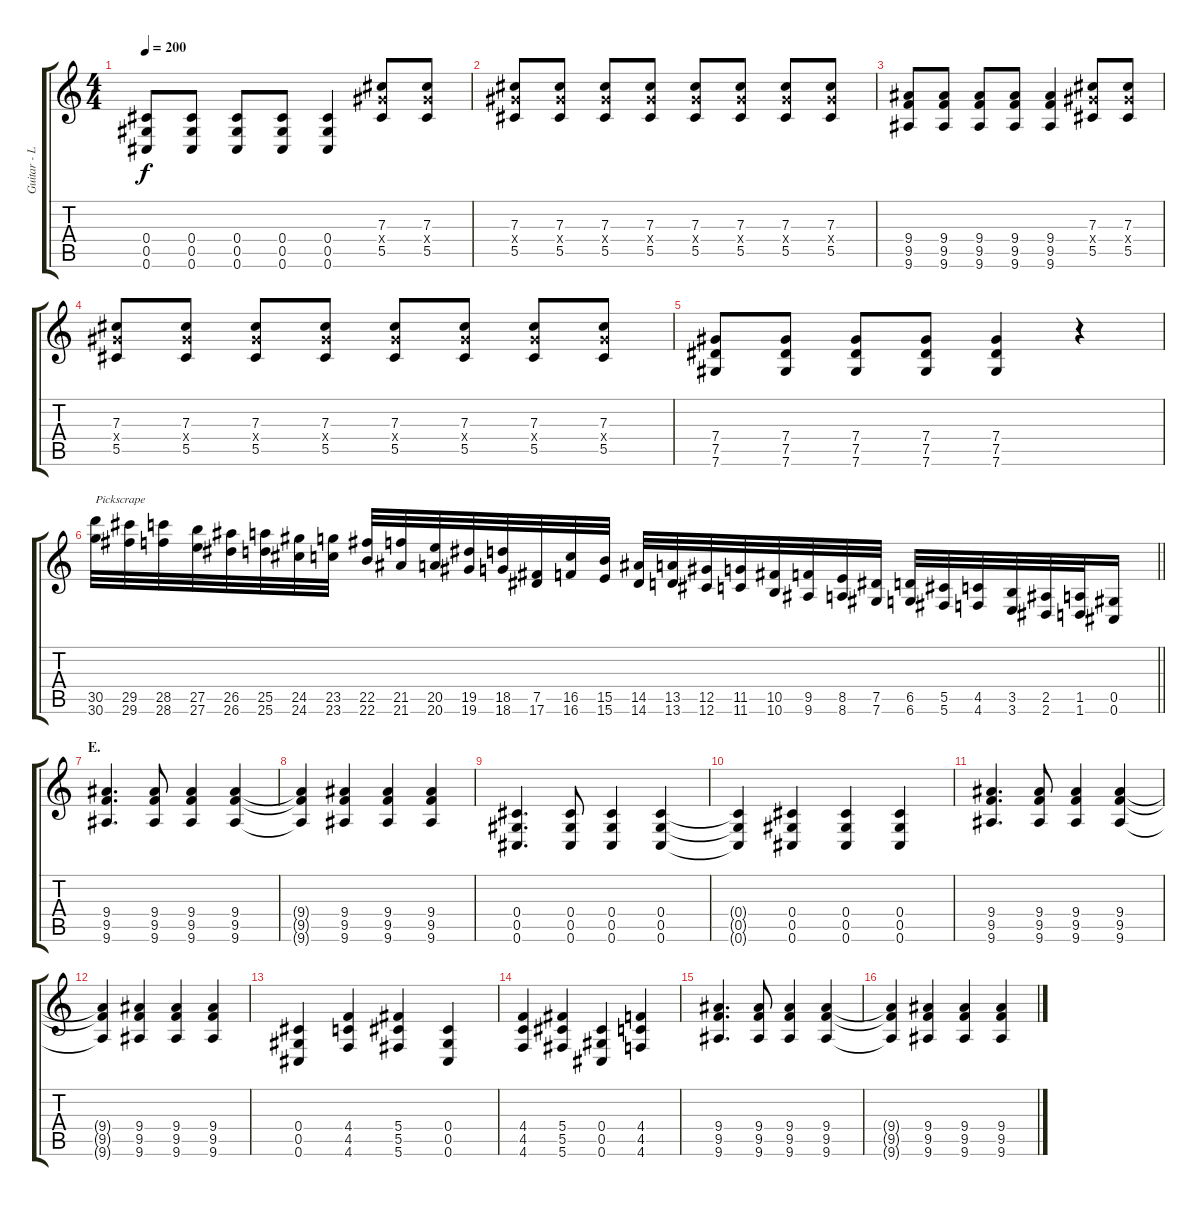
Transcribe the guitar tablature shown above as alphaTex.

\track ("Guitar - Left" "Guitar - L") {instrument distortionguitar}
\staff {score tabs}
\tuning (Eb4 Bb3 Gb3 Db3 Ab2 Db2) {hide}
\ts (4 4)
\tempo 200
\clef g2
\ks c
(0.4 0.5 0.6).8{dy f} (0.4 0.5 0.6).8 (0.4 0.5 0.6).8 (0.4 0.5 0.6).8 (0.4 0.5 0.6).4 (7.3 7.4{x} 5.5).8 (7.3 7.4{x} 5.5).8 |
(7.3 7.4{x} 5.5).8 (7.3 7.4{x} 5.5).8 (7.3 7.4{x} 5.5).8 (7.3 7.4{x} 5.5).8 (7.3 7.4{x} 5.5).8 (7.3 7.4{x} 5.5).8 (7.3 7.4{x} 5.5).8 (7.3 7.4{x} 5.5).8 |
(9.4 9.5 9.6).8 (9.4 9.5 9.6).8 (9.4 9.5 9.6).8 (9.4 9.5 9.6).8 (9.4 9.5 9.6).4 (7.3 7.4{x} 5.5).8 (7.3 7.4{x} 5.5).8 |
(7.3 7.4{x} 5.5).8 (7.3 7.4{x} 5.5).8 (7.3 7.4{x} 5.5).8 (7.3 7.4{x} 5.5).8 (7.3 7.4{x} 5.5).8 (7.3 7.4{x} 5.5).8 (7.3 7.4{x} 5.5).8 (7.3 7.4{x} 5.5).8 |
(7.4 7.5 7.6).8 (7.4 7.5 7.6).8 (7.4 7.5 7.6).8 (7.4 7.5 7.6).8 (7.4 7.5 7.6).4 r.4 |
\barLineRight lightlight
(30.5 30.6).32{txt "Pickscrape" instrument guitarfretnoise} (29.5 29.6).32 (28.5 28.6).32 (27.5 27.6).32 (26.5 26.6).32 (25.5 25.6).32 (24.5 24.6).32 (23.5 23.6).32 (22.5 22.6).32 (21.5 21.6).32 (20.5 20.6).32 (19.5 19.6).32 (18.5 18.6).32 (7.5 17.6).32 (16.5 16.6).32 (15.5 15.6).32 (14.5 14.6).32 (13.5 13.6).32 (12.5 12.6).32 (11.5 11.6).32 (10.5 10.6).32 (9.5 9.6).32 (8.5 8.6).32 (7.5 7.6).32 (6.5 6.6).32 (5.5 5.6).32 (4.5 4.6).32 (3.5 3.6).32 (2.5 2.6).32 (1.5 1.6).32 (0.5 0.6).16 |
\section ("" "E.")
(9.4 9.5 9.6).4{d instrument distortionguitar} (9.4 9.5 9.6).8 (9.4 9.5 9.6).4 (9.4 9.5 9.6).4 |
(9.4{t} 9.5{t} 9.6{t}).4 (9.4 9.5 9.6).4 (9.4 9.5 9.6).4 (9.4 9.5 9.6).4 |
(0.4 0.5 0.6).4{d} (0.4 0.5 0.6).8 (0.4 0.5 0.6).4 (0.4 0.5 0.6).4 |
(0.4{t} 0.5{t} 0.6{t}).4 (0.4 0.5 0.6).4 (0.4 0.5 0.6).4 (0.4 0.5 0.6).4 |
(9.4 9.5 9.6).4{d} (9.4 9.5 9.6).8 (9.4 9.5 9.6).4 (9.4 9.5 9.6).4 |
(9.4{t} 9.5{t} 9.6{t}).4 (9.4 9.5 9.6).4 (9.4 9.5 9.6).4 (9.4 9.5 9.6).4 |
(0.4 0.5 0.6).4 (4.4 4.5 4.6).4 (5.4 5.5 5.6).4 (0.4 0.5 0.6).4 |
(4.4 4.5 4.6).4 (5.4 5.5 5.6).4 (0.4 0.5 0.6).4 (4.4 4.5 4.6).4 |
(9.4 9.5 9.6).4{d} (9.4 9.5 9.6).8 (9.4 9.5 9.6).4 (9.4 9.5 9.6).4 |
(9.4{t} 9.5{t} 9.6{t}).4 (9.4 9.5 9.6).4 (9.4 9.5 9.6).4 (9.4 9.5 9.6).4
